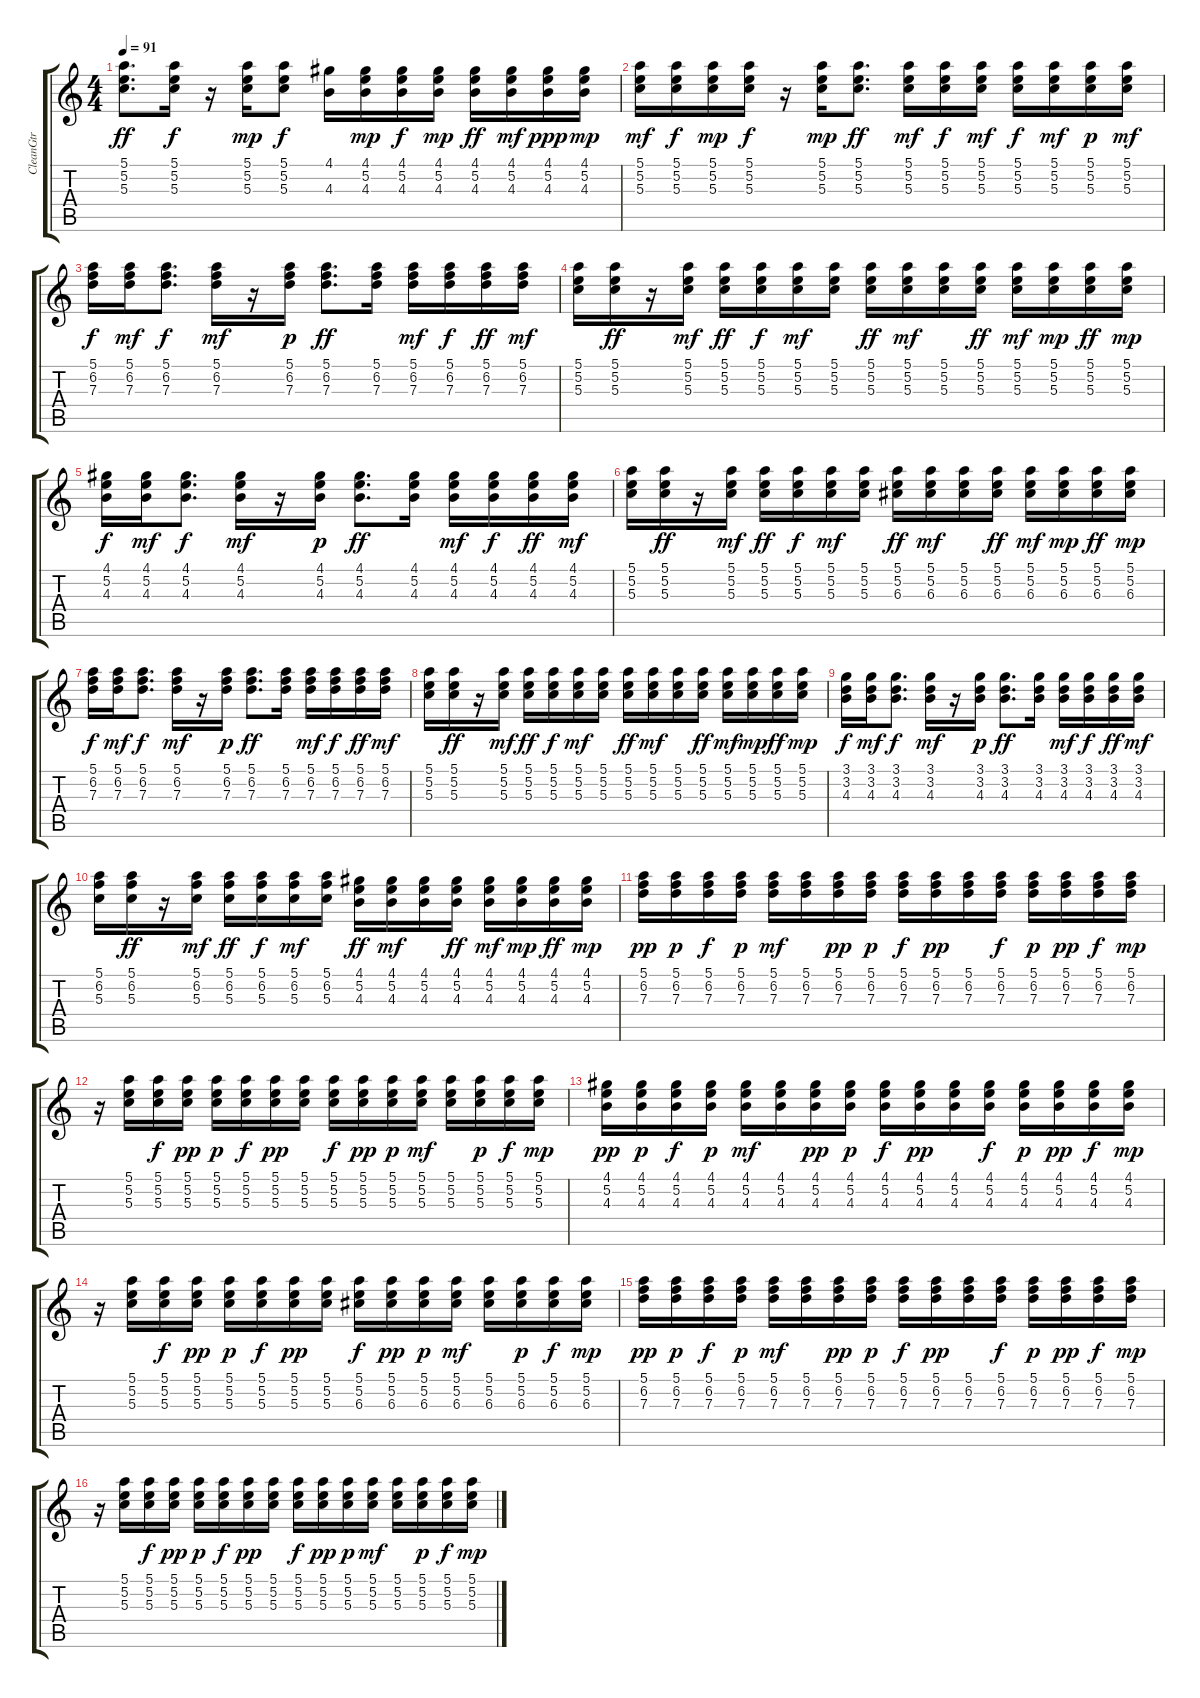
\track ("CleanGtr" "CleanGtr") {instrument electricguitarclean}
\staff {score tabs}
\tuning (E4 B3 G3 D3 A2 E2) {hide}
\ts (4 4)
\tempo 91
\clef g2
\ks c
(5.1 5.2 5.3).8{d dy ff} (5.1 5.2 5.3).16{dy f} r.16 (5.1 5.2 5.3).16{dy mp} (5.1 5.2 5.3).8{dy f} (4.1 4.3).16 (4.1 5.2 4.3).16{dy mp} (4.1 5.2 4.3).16{dy f} (4.1 5.2 4.3).16{dy mp} (4.1 5.2 4.3).16{dy ff} (4.1 5.2 4.3).16{dy mf} (4.1 5.2 4.3).16{dy ppp} (4.1 5.2 4.3).16{dy mp} |
(5.1 5.2 5.3).16{dy mf} (5.1 5.2 5.3).16{dy f} (5.1 5.2 5.3).16{dy mp} (5.1 5.2 5.3).16{dy f} r.16 (5.1 5.2 5.3).16{dy mp} (5.1 5.2 5.3).8{d dy ff} (5.1 5.2 5.3).16{dy mf} (5.1 5.2 5.3).16{dy f} (5.1 5.2 5.3).16{dy mf} (5.1 5.2 5.3).16{dy f} (5.1 5.2 5.3).16{dy mf} (5.1 5.2 5.3).16{dy p} (5.1 5.2 5.3).16{dy mf} |
(5.1 6.2 7.3).16{dy f} (5.1 6.2 7.3).16{dy mf} (5.1 6.2 7.3).8{d dy f} (5.1 6.2 7.3).16{dy mf} r.16 (5.1 6.2 7.3).16{dy p} (5.1 6.2 7.3).8{d dy ff} (5.1 6.2 7.3).16 (5.1 6.2 7.3).16{dy mf} (5.1 6.2 7.3).16{dy f} (5.1 6.2 7.3).16{dy ff} (5.1 6.2 7.3).16{dy mf} |
(5.1 5.2 5.3).16 (5.1 5.2 5.3).16{dy ff} r.16 (5.1 5.2 5.3).16{dy mf} (5.1 5.2 5.3).16{dy ff} (5.1 5.2 5.3).16{dy f} (5.1 5.2 5.3).16{dy mf} (5.1 5.2 5.3).16 (5.1 5.2 5.3).16{dy ff} (5.1 5.2 5.3).16{dy mf} (5.1 5.2 5.3).16 (5.1 5.2 5.3).16{dy ff} (5.1 5.2 5.3).16{dy mf} (5.1 5.2 5.3).16{dy mp} (5.1 5.2 5.3).16{dy ff} (5.1 5.2 5.3).16{dy mp} |
(4.1 5.2 4.3).16{dy f} (4.1 5.2 4.3).16{dy mf} (4.1 5.2 4.3).8{d dy f} (4.1 5.2 4.3).16{dy mf} r.16 (4.1 5.2 4.3).16{dy p} (4.1 5.2 4.3).8{d dy ff} (4.1 5.2 4.3).16 (4.1 5.2 4.3).16{dy mf} (4.1 5.2 4.3).16{dy f} (4.1 5.2 4.3).16{dy ff} (4.1 5.2 4.3).16{dy mf} |
(5.1 5.2 5.3).16 (5.1 5.2 5.3).16{dy ff} r.16 (5.1 5.2 5.3).16{dy mf} (5.1 5.2 5.3).16{dy ff} (5.1 5.2 5.3).16{dy f} (5.1 5.2 5.3).16{dy mf} (5.1 5.2 5.3).16 (5.1 5.2 6.3).16{dy ff} (5.1 5.2 6.3).16{dy mf} (5.1 5.2 6.3).16 (5.1 5.2 6.3).16{dy ff} (5.1 5.2 6.3).16{dy mf} (5.1 5.2 6.3).16{dy mp} (5.1 5.2 6.3).16{dy ff} (5.1 5.2 6.3).16{dy mp} |
(5.1 6.2 7.3).16{dy f} (5.1 6.2 7.3).16{dy mf} (5.1 6.2 7.3).8{d dy f} (5.1 6.2 7.3).16{dy mf} r.16 (5.1 6.2 7.3).16{dy p} (5.1 6.2 7.3).8{d dy ff} (5.1 6.2 7.3).16 (5.1 6.2 7.3).16{dy mf} (5.1 6.2 7.3).16{dy f} (5.1 6.2 7.3).16{dy ff} (5.1 6.2 7.3).16{dy mf} |
(5.1 5.2 5.3).16 (5.1 5.2 5.3).16{dy ff} r.16 (5.1 5.2 5.3).16{dy mf} (5.1 5.2 5.3).16{dy ff} (5.1 5.2 5.3).16{dy f} (5.1 5.2 5.3).16{dy mf} (5.1 5.2 5.3).16 (5.1 5.2 5.3).16{dy ff} (5.1 5.2 5.3).16{dy mf} (5.1 5.2 5.3).16 (5.1 5.2 5.3).16{dy ff} (5.1 5.2 5.3).16{dy mf} (5.1 5.2 5.3).16{dy mp} (5.1 5.2 5.3).16{dy ff} (5.1 5.2 5.3).16{dy mp} |
(3.1 3.2 4.3).16{dy f} (3.1 3.2 4.3).16{dy mf} (3.1 3.2 4.3).8{d dy f} (3.1 3.2 4.3).16{dy mf} r.16 (3.1 3.2 4.3).16{dy p} (3.1 3.2 4.3).8{d dy ff} (3.1 3.2 4.3).16 (3.1 3.2 4.3).16{dy mf} (3.1 3.2 4.3).16{dy f} (3.1 3.2 4.3).16{dy ff} (3.1 3.2 4.3).16{dy mf} |
(5.1 6.2 5.3).16 (5.1 6.2 5.3).16{dy ff} r.16 (5.1 6.2 5.3).16{dy mf} (5.1 6.2 5.3).16{dy ff} (5.1 6.2 5.3).16{dy f} (5.1 6.2 5.3).16{dy mf} (5.1 6.2 5.3).16 (4.1 5.2 4.3).16{dy ff} (4.1 5.2 4.3).16{dy mf} (4.1 5.2 4.3).16 (4.1 5.2 4.3).16{dy ff} (4.1 5.2 4.3).16{dy mf} (4.1 5.2 4.3).16{dy mp} (4.1 5.2 4.3).16{dy ff} (4.1 5.2 4.3).16{dy mp} |
(5.1 6.2 7.3).16{dy pp} (5.1 6.2 7.3).16{dy p} (5.1 6.2 7.3).16{dy f} (5.1 6.2 7.3).16{dy p} (5.1 6.2 7.3).16{dy mf} (5.1 6.2 7.3).16 (5.1 6.2 7.3).16{dy pp} (5.1 6.2 7.3).16{dy p} (5.1 6.2 7.3).16{dy f} (5.1 6.2 7.3).16{dy pp} (5.1 6.2 7.3).16 (5.1 6.2 7.3).16{dy f} (5.1 6.2 7.3).16{dy p} (5.1 6.2 7.3).16{dy pp} (5.1 6.2 7.3).16{dy f} (5.1 6.2 7.3).16{dy mp} |
r.16 (5.1 5.2 5.3).16 (5.1 5.2 5.3).16{dy f} (5.1 5.2 5.3).16{dy pp} (5.1 5.2 5.3).16{dy p} (5.1 5.2 5.3).16{dy f} (5.1 5.2 5.3).16{dy pp} (5.1 5.2 5.3).16 (5.1 5.2 5.3).16{dy f} (5.1 5.2 5.3).16{dy pp} (5.1 5.2 5.3).16{dy p} (5.1 5.2 5.3).16{dy mf} (5.1 5.2 5.3).16 (5.1 5.2 5.3).16{dy p} (5.1 5.2 5.3).16{dy f} (5.1 5.2 5.3).16{dy mp} |
(4.1 5.2 4.3).16{dy pp} (4.1 5.2 4.3).16{dy p} (4.1 5.2 4.3).16{dy f} (4.1 5.2 4.3).16{dy p} (4.1 5.2 4.3).16{dy mf} (4.1 5.2 4.3).16 (4.1 5.2 4.3).16{dy pp} (4.1 5.2 4.3).16{dy p} (4.1 5.2 4.3).16{dy f} (4.1 5.2 4.3).16{dy pp} (4.1 5.2 4.3).16 (4.1 5.2 4.3).16{dy f} (4.1 5.2 4.3).16{dy p} (4.1 5.2 4.3).16{dy pp} (4.1 5.2 4.3).16{dy f} (4.1 5.2 4.3).16{dy mp} |
r.16 (5.1 5.2 5.3).16 (5.1 5.2 5.3).16{dy f} (5.1 5.2 5.3).16{dy pp} (5.1 5.2 5.3).16{dy p} (5.1 5.2 5.3).16{dy f} (5.1 5.2 5.3).16{dy pp} (5.1 5.2 5.3).16 (5.1 5.2 6.3).16{dy f} (5.1 5.2 6.3).16{dy pp} (5.1 5.2 6.3).16{dy p} (5.1 5.2 6.3).16{dy mf} (5.1 5.2 6.3).16 (5.1 5.2 6.3).16{dy p} (5.1 5.2 6.3).16{dy f} (5.1 5.2 6.3).16{dy mp} |
(5.1 6.2 7.3).16{dy pp} (5.1 6.2 7.3).16{dy p} (5.1 6.2 7.3).16{dy f} (5.1 6.2 7.3).16{dy p} (5.1 6.2 7.3).16{dy mf} (5.1 6.2 7.3).16 (5.1 6.2 7.3).16{dy pp} (5.1 6.2 7.3).16{dy p} (5.1 6.2 7.3).16{dy f} (5.1 6.2 7.3).16{dy pp} (5.1 6.2 7.3).16 (5.1 6.2 7.3).16{dy f} (5.1 6.2 7.3).16{dy p} (5.1 6.2 7.3).16{dy pp} (5.1 6.2 7.3).16{dy f} (5.1 6.2 7.3).16{dy mp} |
r.16 (5.1 5.2 5.3).16 (5.1 5.2 5.3).16{dy f} (5.1 5.2 5.3).16{dy pp} (5.1 5.2 5.3).16{dy p} (5.1 5.2 5.3).16{dy f} (5.1 5.2 5.3).16{dy pp} (5.1 5.2 5.3).16 (5.1 5.2 5.3).16{dy f} (5.1 5.2 5.3).16{dy pp} (5.1 5.2 5.3).16{dy p} (5.1 5.2 5.3).16{dy mf} (5.1 5.2 5.3).16 (5.1 5.2 5.3).16{dy p} (5.1 5.2 5.3).16{dy f} (5.1 5.2 5.3).16{dy mp}
